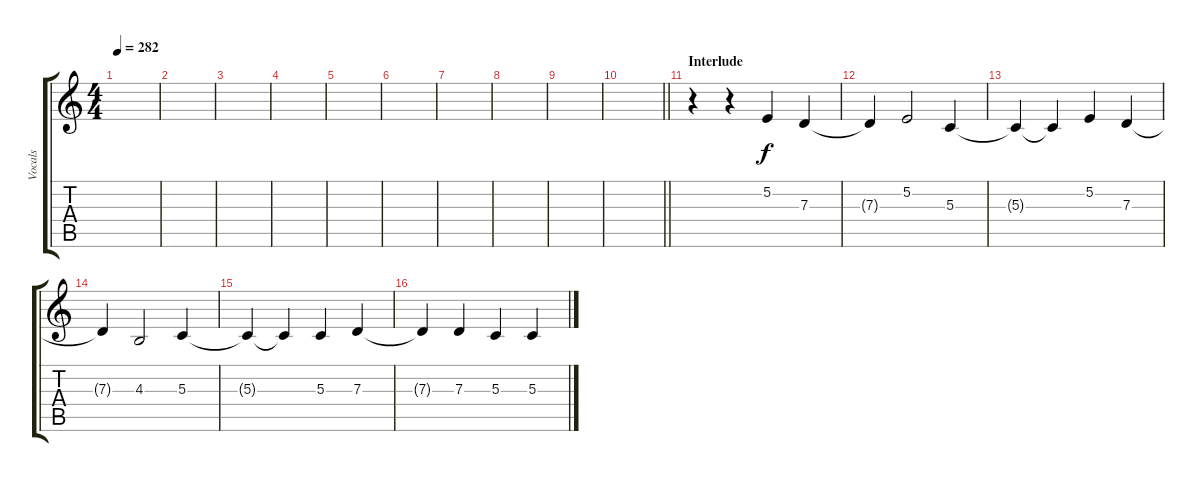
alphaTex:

\track ("Vocals" "Vocals") {instrument altosax}
\staff {score tabs}
\tuning (E4 B3 G3 D3 A2 E2) {hide}
\ts (4 4)
\tempo 282
\clef g2
\ks c
|
|
|
|
|
|
|
|
|
\barLineRight lightlight
|
\section ("" "Interlude")
r.4 r.4 5.2.4 7.3.4 |
7.3{t}.4 5.2.2 5.3.4 |
5.3{t}.4 5.3{t}.4 5.2.4 7.3.4 |
7.3{t}.4 4.3.2 5.3.4 |
5.3{t}.4 5.3{t}.4 5.3.4 7.3.4 |
7.3{t}.4 7.3.4 5.3.4 5.3.4
